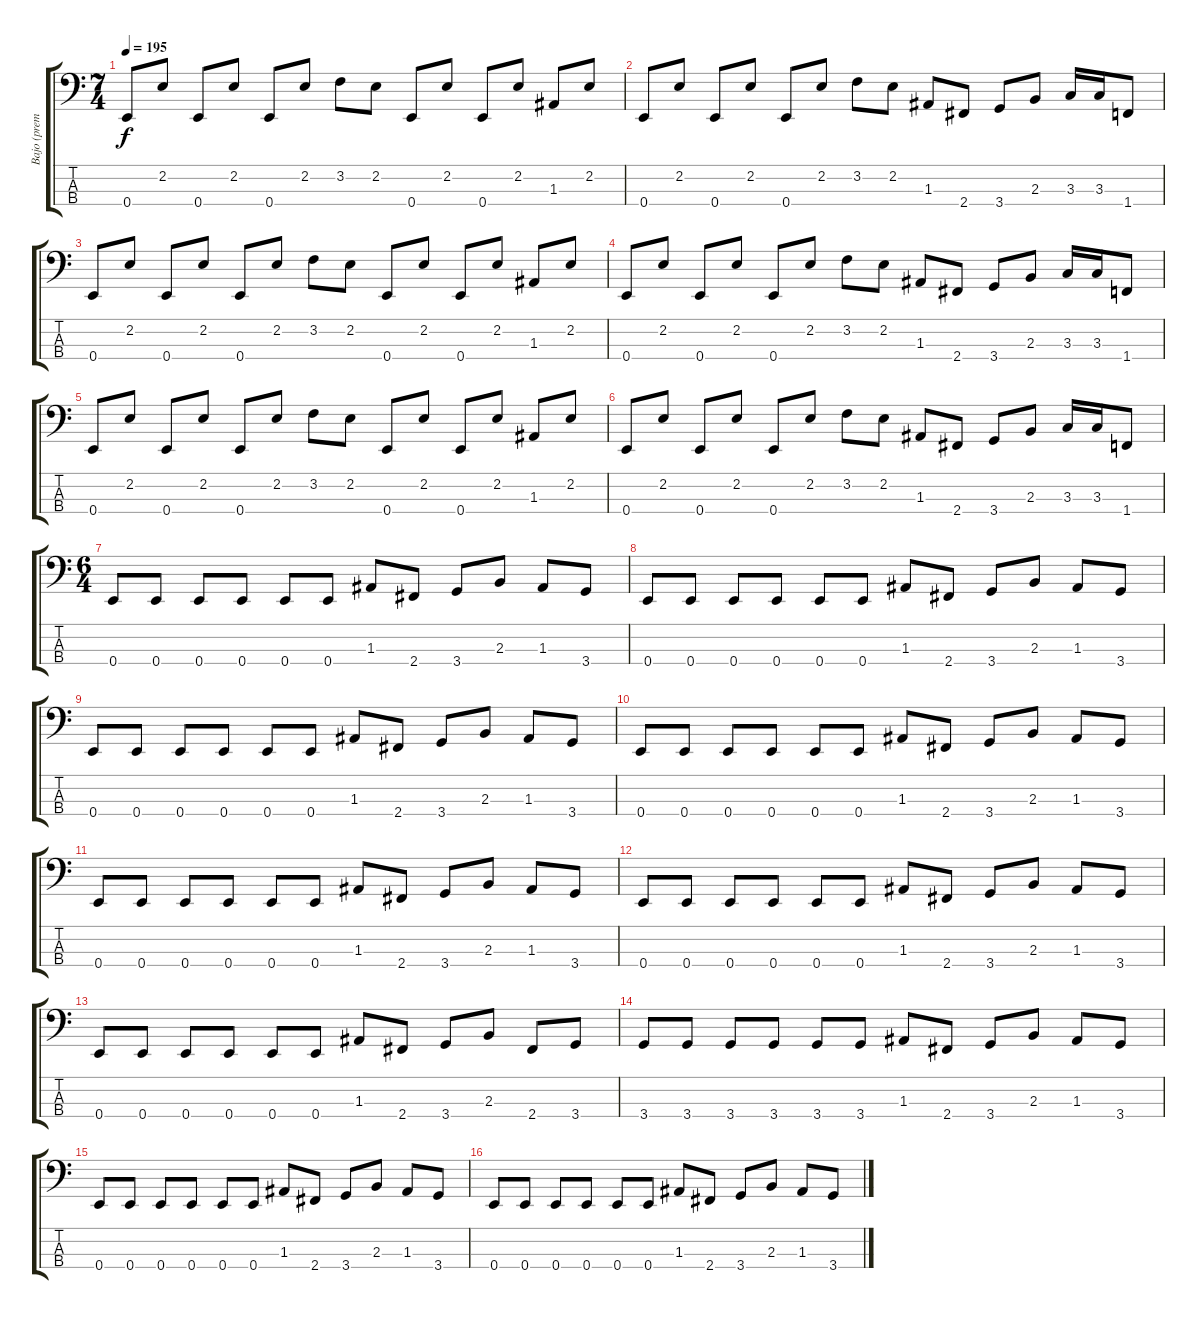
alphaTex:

\track ("Bajo (premio)" "Bajo (prem") {instrument electricbasspick}
\staff {score tabs}
\tuning (G2 D2 A1 E1) {hide}
\ts (7 4)
\tempo 195
\clef f4
\ks c
0.4.8{dy f} 2.2.8 0.4.8 2.2.8 0.4.8 2.2.8 3.2.8 2.2.8 0.4.8 2.2.8 0.4.8 2.2.8 1.3.8 2.2.8 |
0.4.8 2.2.8 0.4.8 2.2.8 0.4.8 2.2.8 3.2.8 2.2.8 1.3.8 2.4.8 3.4.8 2.3.8 3.3.16 3.3.16 1.4.8 |
0.4.8 2.2.8 0.4.8 2.2.8 0.4.8 2.2.8 3.2.8 2.2.8 0.4.8 2.2.8 0.4.8 2.2.8 1.3.8 2.2.8 |
0.4.8 2.2.8 0.4.8 2.2.8 0.4.8 2.2.8 3.2.8 2.2.8 1.3.8 2.4.8 3.4.8 2.3.8 3.3.16 3.3.16 1.4.8 |
0.4.8 2.2.8 0.4.8 2.2.8 0.4.8 2.2.8 3.2.8 2.2.8 0.4.8 2.2.8 0.4.8 2.2.8 1.3.8 2.2.8 |
0.4.8 2.2.8 0.4.8 2.2.8 0.4.8 2.2.8 3.2.8 2.2.8 1.3.8 2.4.8 3.4.8 2.3.8 3.3.16 3.3.16 1.4.8 |
\ts (6 4)
0.4.8 0.4.8 0.4.8 0.4.8 0.4.8 0.4.8 1.3.8 2.4.8 3.4.8 2.3.8 1.3.8 3.4.8 |
0.4.8 0.4.8 0.4.8 0.4.8 0.4.8 0.4.8 1.3.8 2.4.8 3.4.8 2.3.8 1.3.8 3.4.8 |
0.4.8 0.4.8 0.4.8 0.4.8 0.4.8 0.4.8 1.3.8 2.4.8 3.4.8 2.3.8 1.3.8 3.4.8 |
0.4.8 0.4.8 0.4.8 0.4.8 0.4.8 0.4.8 1.3.8 2.4.8 3.4.8 2.3.8 1.3.8 3.4.8 |
0.4.8 0.4.8 0.4.8 0.4.8 0.4.8 0.4.8 1.3.8 2.4.8 3.4.8 2.3.8 1.3.8 3.4.8 |
0.4.8 0.4.8 0.4.8 0.4.8 0.4.8 0.4.8 1.3.8 2.4.8 3.4.8 2.3.8 1.3.8 3.4.8 |
0.4.8 0.4.8 0.4.8 0.4.8 0.4.8 0.4.8 1.3.8 2.4.8 3.4.8 2.3.8 2.4.8 3.4.8 |
3.4.8 3.4.8 3.4.8 3.4.8 3.4.8 3.4.8 1.3.8 2.4.8 3.4.8 2.3.8 1.3.8 3.4.8 |
0.4.8 0.4.8 0.4.8 0.4.8 0.4.8 0.4.8 1.3.8 2.4.8 3.4.8 2.3.8 1.3.8 3.4.8 |
0.4.8 0.4.8 0.4.8 0.4.8 0.4.8 0.4.8 1.3.8 2.4.8 3.4.8 2.3.8 1.3.8 3.4.8
